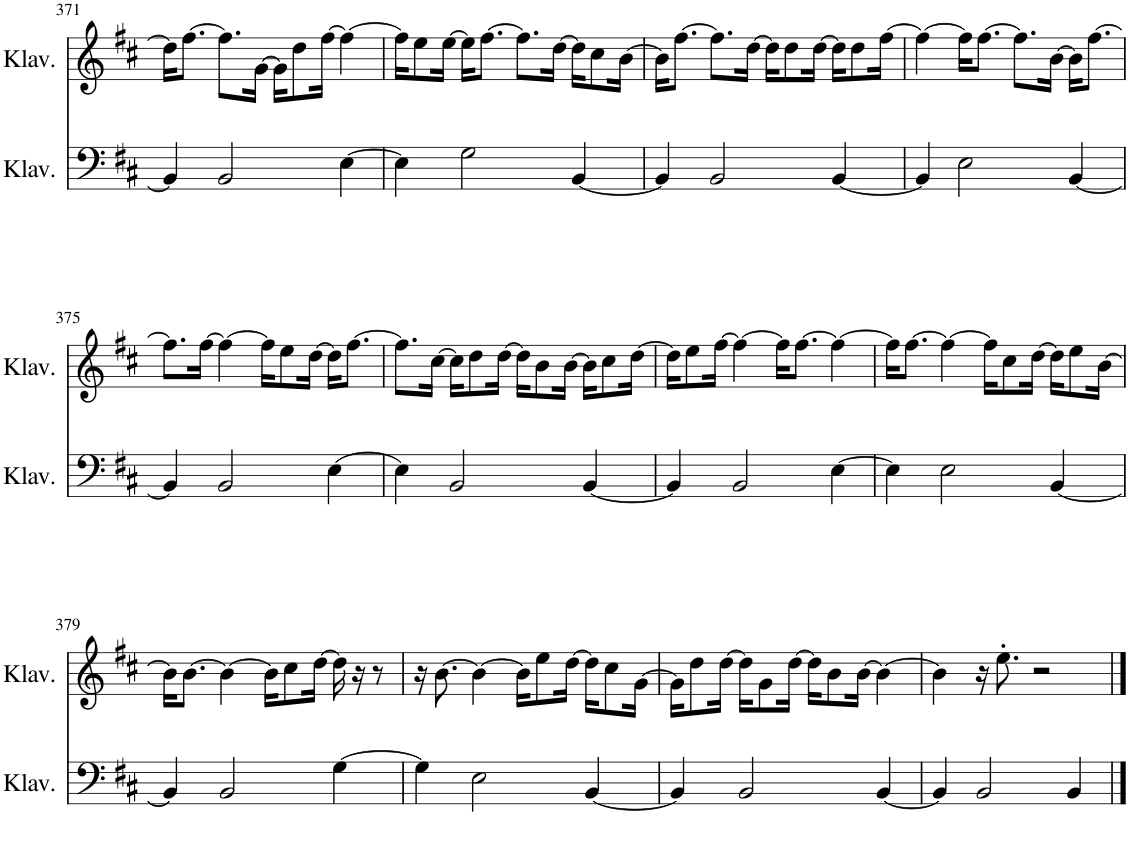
**kern	**kern
*part2	*part1
*staff2	*staff1
*I"Klavier	*I"Klavier
*I'Klav.	*I'Klav.
!!LO:PB:g=z
*clefF4	*clefG2
*k[f#c#]	*k[f#c#]
*M4/4	*M4/4
=371	=371
4BB/]	16dd\KL]
.	[8.ff#\J
2BB/	8.ff#\L]
.	[16g\Jk
.	16g\KL]
.	8dd\
.	[16ff#\Jk
[4E\	4ff#\_
=372	=372
4E\]	16ff#\KL]
.	8ee\
.	[16ee\Jk
2G\	16ee\KL]
.	[8.ff#\J
.	8.ff#\L]
.	[16dd\Jk
[4BB/	16dd\KL]
.	8cc#\
.	[16b\Jk
=373	=373
4BB/]	16b\KL]
.	[8.ff#\J
2BB/	8.ff#\L]
.	[16dd\Jk
.	16dd\KL]
.	8dd\
.	[16dd\Jk
[4BB/	16dd\KL]
.	8dd\
.	[16ff#\Jk
=374	=374
4BB/]	4ff#\_
2E\	16ff#\KL]
.	[8.ff#\J
.	8.ff#\L]
.	[16b\Jk
[4BB/	16b\KL]
.	[8.ff#\J
!!LO:LB:g=z
=375	=375
4BB/]	8.ff#\L]
.	[16ff#\Jk
2BB/	4ff#\_
.	16ff#\KL]
.	8ee\
.	[16dd\Jk
[4E\	16dd\KL]
.	[8.ff#\J
=376	=376
4E\]	8.ff#\L]
.	[16cc#\Jk
2BB/	16cc#\KL]
.	8dd\
.	[16dd\Jk
.	16dd\KL]
.	8b\
.	[16b\Jk
[4BB/	16b\KL]
.	8cc#\
.	[16dd\Jk
=377	=377
4BB/]	16dd\KL]
.	8ee\
.	[16ff#\Jk
2BB/	4ff#\_
.	16ff#\KL]
.	[8.ff#\J
[4E\	4ff#\_
=378	=378
4E\]	16ff#\KL]
.	[8.ff#\J
2E\	4ff#\_
.	16ff#\KL]
.	8cc#\
.	[16dd\Jk
[4BB/	16dd\KL]
.	8ee\
.	[16b\Jk
!!LO:LB:g=z
=379	=379
4BB/]	16b\KL]
.	[8.b\J
2BB/	4b\_
.	16b\KL]
.	8cc#\
.	[16dd\Jk
[4G\	16dd\]
.	16r
.	8r
=380	=380
4G\]	16r
.	[8.b\
2E\	4b\_
.	16b\KL]
.	8ee\
.	[16dd\Jk
[4BB/	16dd\KL]
.	8cc#\
.	[16g\Jk
=381	=381
4BB/]	16g\KL]
.	8dd\
.	[16dd\Jk
2BB/	16dd\KL]
.	8g\
.	[16dd\Jk
.	16dd\KL]
.	8b\
.	[16b\Jk
[4BB/	4b\_
=382	=382
4BB/]	4b\]
2BB/	16r
.	8.ee'\
.	2r
4BB/	.
==	==
*-	*-
